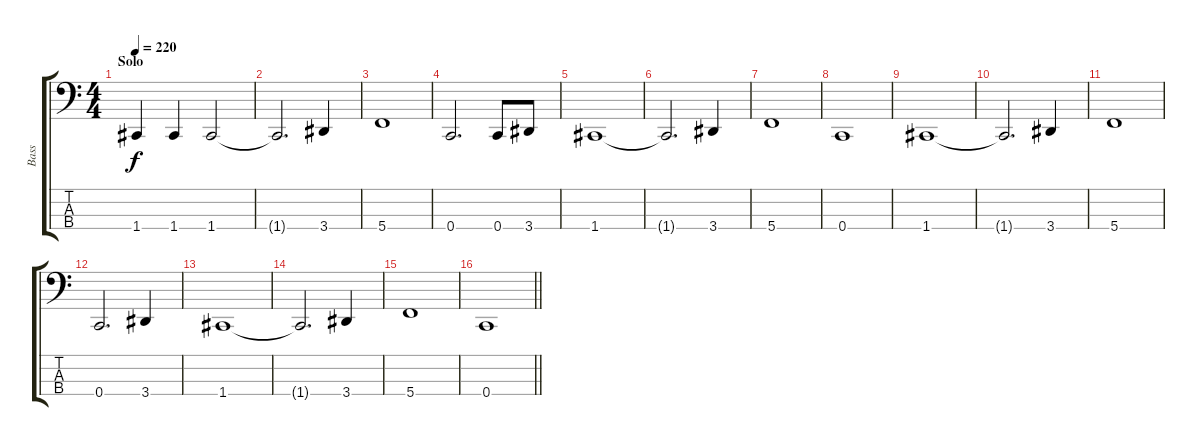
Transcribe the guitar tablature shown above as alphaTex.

\track ("Bass" "Bass") {instrument electricbassfinger}
\staff {score tabs}
\tuning (Eb2 Bb1 F1 C1) {hide}
\ts (4 4)
\section ("" "Solo")
\tempo 220
\clef f4
\ks c
1.4.4{dy f} 1.4.4 1.4.2 |
1.4{t}.2{d} 3.4.4 |
5.4.1 |
0.4.2{d} 0.4.8 3.4.8 |
1.4.1 |
1.4{t}.2{d} 3.4.4 |
5.4.1 |
0.4.1 |
1.4.1 |
1.4{t}.2{d} 3.4.4 |
5.4.1 |
0.4.2{d} 3.4.4 |
1.4.1 |
1.4{t}.2{d} 3.4.4 |
5.4.1 |
\barLineRight lightlight
0.4.1
